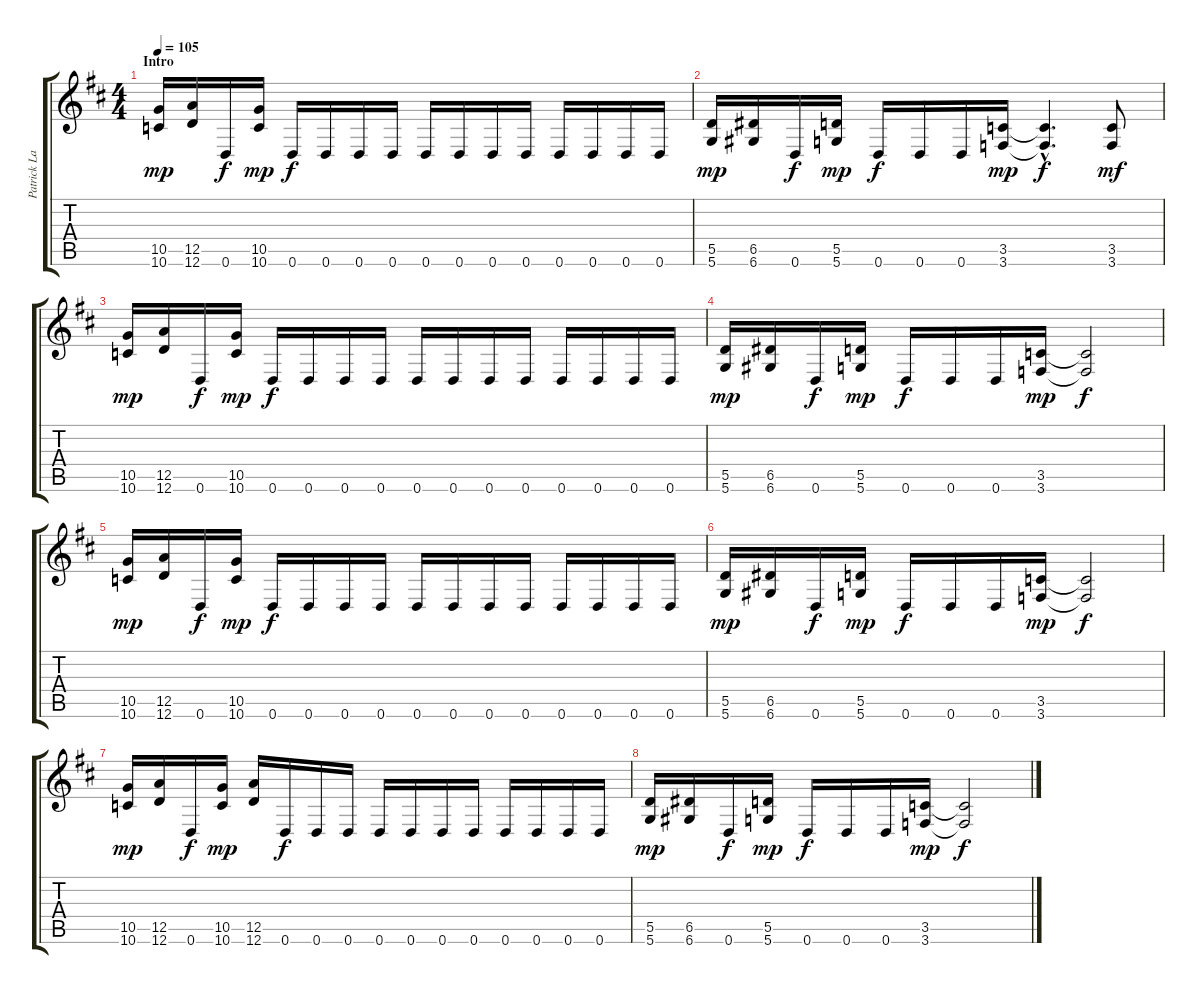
\track ("Patrick Lachman" "Patrick La") {instrument distortionguitar}
\staff {score tabs}
\tuning (E4 B3 G3 D3 A2 D2) {hide}
\ts (4 4)
\section ("" "Intro")
\tempo 105
\clef g2
\ks d
(10.5 10.6).16{dy mp instrument distortionguitar} (12.5 12.6).16 0.6.16{dy f} (10.5 10.6).16{dy mp} 0.6.16{dy f} 0.6.16 0.6.16 0.6.16 0.6.16 0.6.16 0.6.16 0.6.16 0.6.16 0.6.16 0.6.16 0.6.16 |
(5.5 5.6).16{dy mp} (6.5 6.6).16 0.6.16{dy f} (5.5 5.6).16{dy mp} 0.6.16{dy f} 0.6.16 0.6.16 (3.5 3.6).16{dy mp} (3.5{hac t} 3.6{hac t}).4{d dy f} (3.5 3.6).8{dy mf} |
(10.5 10.6).16{dy mp} (12.5 12.6).16 0.6.16{dy f} (10.5 10.6).16{dy mp} 0.6.16{dy f} 0.6.16 0.6.16 0.6.16 0.6.16 0.6.16 0.6.16 0.6.16 0.6.16 0.6.16 0.6.16 0.6.16 |
(5.5 5.6).16{dy mp} (6.5 6.6).16 0.6.16{dy f} (5.5 5.6).16{dy mp} 0.6.16{dy f} 0.6.16 0.6.16 (3.5 3.6).16{dy mp} (3.5{t} 3.6{t}).2{dy f} |
(10.5 10.6).16{dy mp} (12.5 12.6).16 0.6.16{dy f} (10.5 10.6).16{dy mp} 0.6.16{dy f} 0.6.16 0.6.16 0.6.16 0.6.16 0.6.16 0.6.16 0.6.16 0.6.16 0.6.16 0.6.16 0.6.16 |
(5.5 5.6).16{dy mp} (6.5 6.6).16 0.6.16{dy f} (5.5 5.6).16{dy mp} 0.6.16{dy f} 0.6.16 0.6.16 (3.5 3.6).16{dy mp} (3.5{t} 3.6{t}).2{dy f} |
(10.5 10.6).16{dy mp} (12.5 12.6).16 0.6.16{dy f} (10.5 10.6).16{dy mp} (12.5 12.6).16 0.6.16{dy f} 0.6.16 0.6.16 0.6.16 0.6.16 0.6.16 0.6.16 0.6.16 0.6.16 0.6.16 0.6.16 |
(5.5 5.6).16{dy mp} (6.5 6.6).16 0.6.16{dy f} (5.5 5.6).16{dy mp} 0.6.16{dy f} 0.6.16 0.6.16 (3.5 3.6).16{dy mp} (3.5{t} 3.6{t}).2{dy f}
